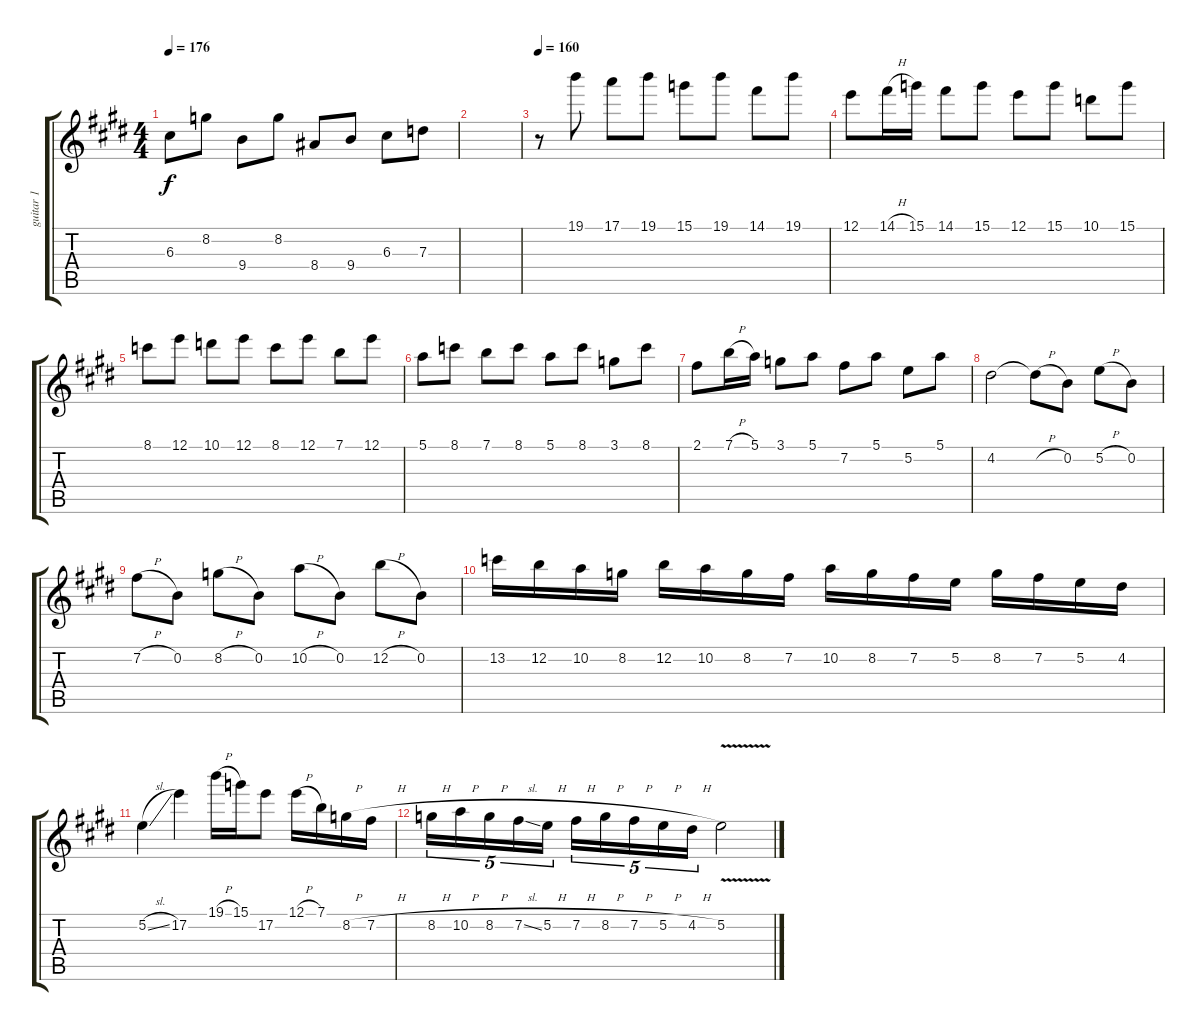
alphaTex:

\track ("guitar 1" "guitar 1") {instrument overdrivenguitar}
\staff {score tabs}
\tuning (E4 B3 G3 D3 A2 E2) {hide}
\ts (4 4)
\tempo 176
\clef g2
\ks c#minor
6.3.8{dy f} 8.2.8 9.4.8 8.2.8 8.4.8 9.4.8 6.3.8 7.3.8 |
|
\tempo 160
r.8 19.1.8 17.1.8 19.1.8 15.1.8 19.1.8 14.1.8 19.1.8 |
12.1.8 14.1{h}.16 15.1.16 14.1.8 15.1.8 12.1.8 15.1.8 10.1.8 15.1.8 |
8.1.8 12.1.8 10.1.8 12.1.8 8.1.8 12.1.8 7.1.8 12.1.8 |
5.1.8 8.1.8 7.1.8 8.1.8 5.1.8 8.1.8 3.1.8 8.1.8 |
2.1.8 7.1{h}.16 5.1.16 3.1.8 5.1.8 7.2.8 5.1.8 5.2.8 5.1.8 |
4.2.2 4.2{h t}.8 0.2.8 5.2{h}.8 0.2.8 |
7.2{h}.8 0.2.8 8.2{h}.8 0.2.8 10.2{h}.8 0.2.8 12.2{h}.8 0.2.8 |
13.2.16 12.2.16 10.2.16 8.2.16 12.2.16 10.2.16 8.2.16 7.2.16 10.2.16 8.2.16 7.2.16 5.2.16 8.2.16 7.2.16 5.2.16 4.2.16 |
5.2{sl}.4 17.2.4 19.1{h}.16 15.1.16 17.2.8 12.1{h}.16 7.1.16 8.2{h}.16 7.2{h}.16 |
8.2{h}.16{tu (5 4)} 10.2{h}.16{tu (5 4)} 8.2{h}.16{tu (5 4)} 7.2{sl}.16{tu (5 4)} 5.2{h}.16{tu (5 4)} 7.2{h}.16{tu (5 4)} 8.2{h}.16{tu (5 4)} 7.2{h}.16{tu (5 4)} 5.2{h}.16{tu (5 4)} 4.2{h}.16{tu (5 4)} 5.2{v}.2
